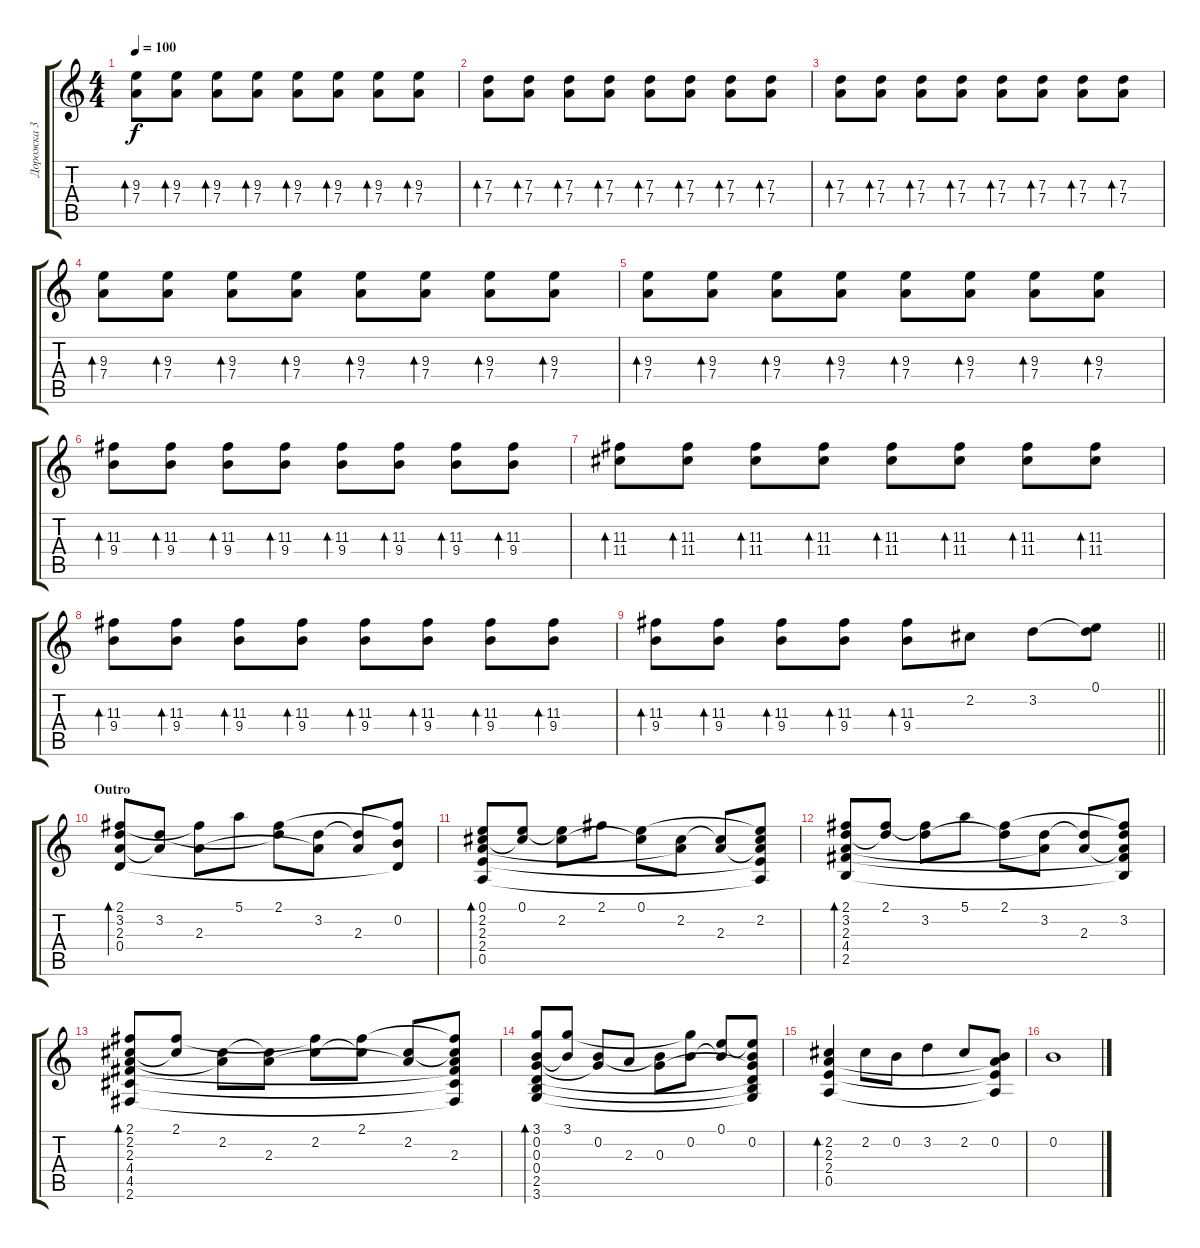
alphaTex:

\track ("Дорожка 3" "Дорожка 3") {instrument acousticguitarsteel}
\staff {score tabs}
\tuning (E4 B3 G3 D3 A2 E2) {hide}
\ts (4 4)
\tempo 100
\clef g2
\ks c
(9.3 7.4).8{bd 60 dy f} (9.3 7.4).8{bd 60} (9.3 7.4).8{bd 60} (9.3 7.4).8{bd 60} (9.3 7.4).8{bd 60} (9.3 7.4).8{bd 60} (9.3 7.4).8{bd 60} (9.3 7.4).8{bd 60} |
(7.3 7.4).8{bd 60} (7.3 7.4).8{bd 60} (7.3 7.4).8{bd 60} (7.3 7.4).8{bd 60} (7.3 7.4).8{bd 60} (7.3 7.4).8{bd 60} (7.3 7.4).8{bd 60} (7.3 7.4).8{bd 60} |
(7.3 7.4).8{bd 60} (7.3 7.4).8{bd 60} (7.3 7.4).8{bd 60} (7.3 7.4).8{bd 60} (7.3 7.4).8{bd 60} (7.3 7.4).8{bd 60} (7.3 7.4).8{bd 60} (7.3 7.4).8{bd 60} |
(9.3 7.4).8{bd 60} (9.3 7.4).8{bd 60} (9.3 7.4).8{bd 60} (9.3 7.4).8{bd 60} (9.3 7.4).8{bd 60} (9.3 7.4).8{bd 60} (9.3 7.4).8{bd 60} (9.3 7.4).8{bd 60} |
(9.3 7.4).8{bd 60} (9.3 7.4).8{bd 60} (9.3 7.4).8{bd 60} (9.3 7.4).8{bd 60} (9.3 7.4).8{bd 60} (9.3 7.4).8{bd 60} (9.3 7.4).8{bd 60} (9.3 7.4).8{bd 60} |
(11.3 9.4).8{bd 60} (11.3 9.4).8{bd 60} (11.3 9.4).8{bd 60} (11.3 9.4).8{bd 60} (11.3 9.4).8{bd 60} (11.3 9.4).8{bd 60} (11.3 9.4).8{bd 60} (11.3 9.4).8{bd 60} |
(11.3 11.4).8{bd 60} (11.3 11.4).8{bd 60} (11.3 11.4).8{bd 60} (11.3 11.4).8{bd 60} (11.3 11.4).8{bd 60} (11.3 11.4).8{bd 60} (11.3 11.4).8{bd 60} (11.3 11.4).8{bd 60} |
(11.3 9.4).8{bd 60} (11.3 9.4).8{bd 60} (11.3 9.4).8{bd 60} (11.3 9.4).8{bd 60} (11.3 9.4).8{bd 60} (11.3 9.4).8{bd 60} (11.3 9.4).8{bd 60} (11.3 9.4).8{bd 60} |
\barLineRight lightlight
(11.3 9.4).8{bd 60} (11.3 9.4).8{bd 60} (11.3 9.4).8{bd 60} (11.3 9.4).8{bd 60} (11.3 9.4).8{bd 60} 2.2.8 3.2.8 (0.1 3.2{t}).8 |
\section ("" "Outro")
(2.1 3.2 2.3 0.4).8{bd 60} (3.2 2.3{t}).8 (2.1{t} 2.3).8 5.1.8 (2.1 3.2{t}).8 (3.2 2.3{t}).8 (3.2{t} 2.3).8 (2.1{t} 0.2 0.4{t}).8 |
(0.1 2.2 2.3 2.4 0.5).8{bd 60} (0.1 2.2{t}).8 (0.1{t} 2.2).8 2.1.8 (0.1 2.2{t}).8 (2.2 2.3{t}).8 (2.2{t} 2.3).8 (0.1{t} 2.2 2.3{t} 2.4{t} 0.5{t}).8 |
(2.1 3.2 2.3 4.4 2.5).8{bd 60} (2.1 3.2{t}).8 (2.1{t} 3.2).8 5.1.8 (2.1 3.2{t}).8 (3.2 2.3{t}).8 (3.2{t} 2.3).8 (2.1{t} 3.2 2.3{t} 4.4{t} 2.5{t}).8 |
(2.1 2.2 2.3 4.4 4.5 2.6).8{bd 60} (2.1 2.2{t}).8 (2.2 2.3{t}).8 (2.2{t} 2.3).8 (2.1{t} 2.2).8 (2.1 2.2{t}).8 (2.2 2.3{t}).8 (2.1{t} 2.2{t} 2.3 4.4{t} 4.5{t} 2.6{t}).8 |
(3.1 0.2 0.3 0.4 2.5 3.6).8{bd 60} (3.1 0.2{t}).8 (0.2 0.3{t}).8 2.3.8 (0.2{t} 0.3).8 (3.1{t} 0.2).8 (0.1 0.2{t}).8 (0.1{t} 0.2 0.3{t} 0.4{t} 2.5{t} 3.6{t}).8 |
(2.2 2.3 2.4 0.5).4{bd 60} 2.2.8 0.2.8 3.2.4 2.2.8 (0.2 2.3{t} 2.4{t} 0.5{t}).8 |
0.2.1
